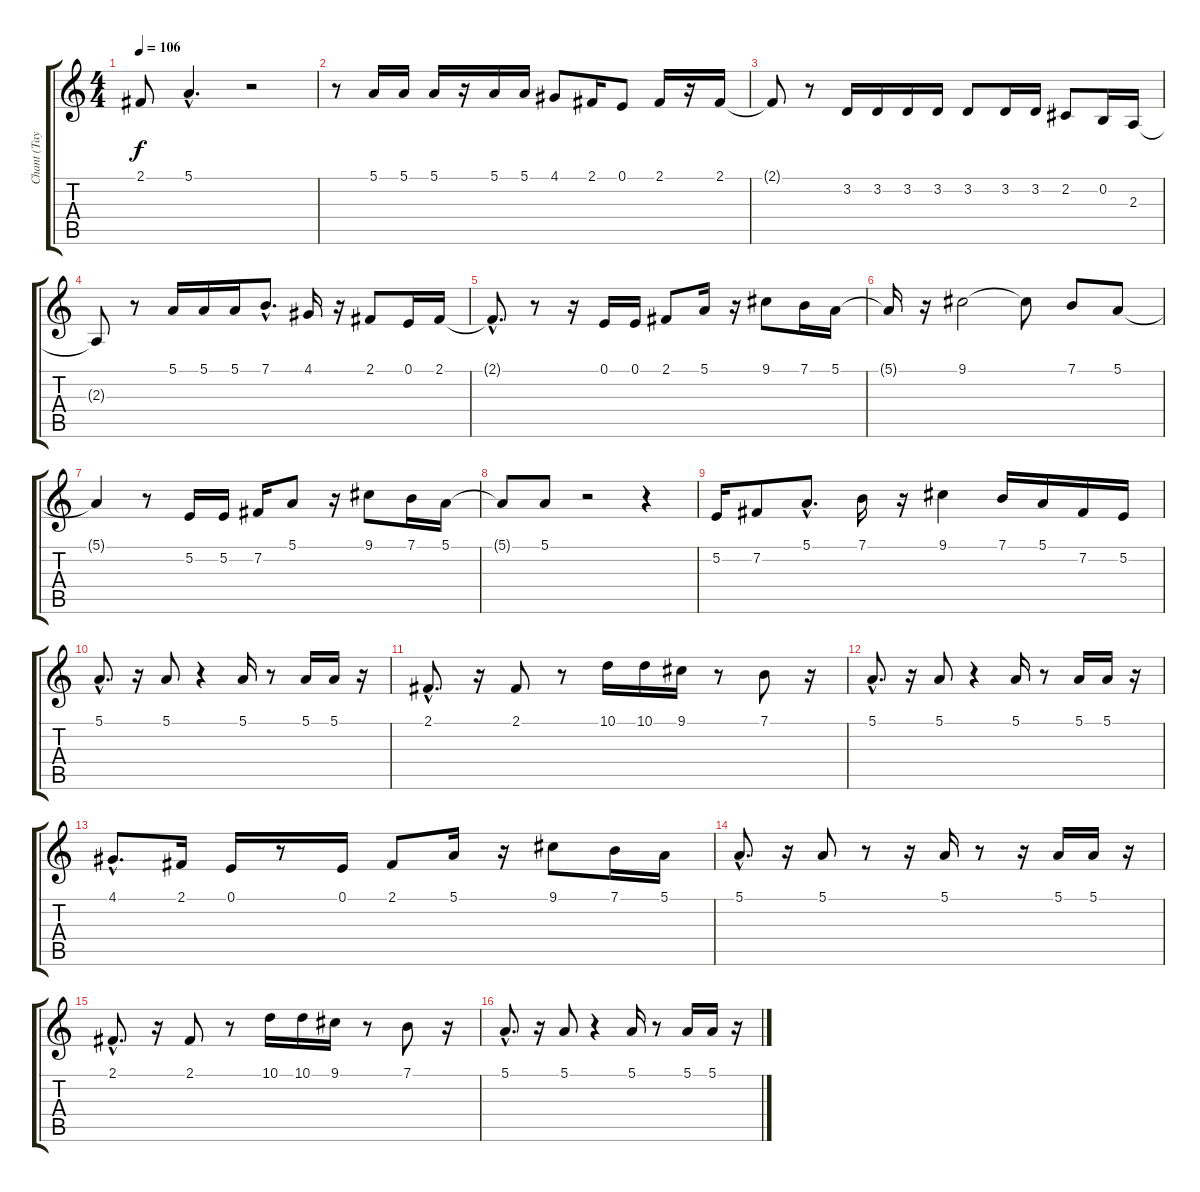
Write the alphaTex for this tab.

\track ("Chant (Taylor)" "Chant (Tay") {instrument lead2sawtooth}
\staff {score tabs}
\tuning (E4 B3 G3 D3 A2 E2) {hide}
\ts (4 4)
\tempo 106
\clef g2
\ks c
2.1.8{dy f} 5.1{hac}.4{d} r.2 |
r.8 5.1.16 5.1.16 5.1.16 r.16 5.1.16 5.1.16 4.1.8 2.1.16 0.1.8 2.1.16 r.16 2.1.16 |
2.1{t}.8 r.8 3.2.16 3.2.16 3.2.16 3.2.16 3.2.8 3.2.16 3.2.16 2.2.8 0.2.16 2.3.16 |
2.3{t}.8 r.8 5.1.16 5.1.16 5.1.16 7.1{hac}.8{d} 4.1.16 r.16 2.1.8 0.1.16 2.1.16 |
2.1{hac t}.8{d} r.8 r.16 0.1.16 0.1.16 2.1.8 5.1.16 r.16 9.1.8 7.1.16 5.1.16 |
5.1{t}.16 r.16 9.1.2 9.1{t}.8 7.1.8 5.1.8 |
5.1{t}.4 r.8 5.2.16 5.2.16 7.2.16 5.1.8 r.16 9.1.8 7.1.16 5.1.16 |
5.1{t}.8 5.1.8 r.2 r.4 |
5.2.16 7.2.8 5.1{hac}.8{d} 7.1.16 r.16 9.1.4 7.1.16 5.1.16 7.2.16 5.2.16 |
5.1{hac}.8{d} r.16 5.1.8 r.4 5.1.16 r.8 5.1.16 5.1.16 r.16 |
2.1{hac}.8{d} r.16 2.1.8 r.8 10.1.16 10.1.16 9.1.16 r.8 7.1.8 r.16 |
5.1{hac}.8{d} r.16 5.1.8 r.4 5.1.16 r.8 5.1.16 5.1.16 r.16 |
4.1{hac}.8{d} 2.1.16 0.1.16 r.8 0.1.16 2.1.8 5.1.16 r.16 9.1.8 7.1.16 5.1.16 |
5.1{hac}.8{d} r.16 5.1.8 r.8 r.16 5.1.16 r.8 r.16 5.1.16 5.1.16 r.16 |
2.1{hac}.8{d} r.16 2.1.8 r.8 10.1.16 10.1.16 9.1.16 r.8 7.1.8 r.16 |
5.1{hac}.8{d} r.16 5.1.8 r.4 5.1.16 r.8 5.1.16 5.1.16 r.16
